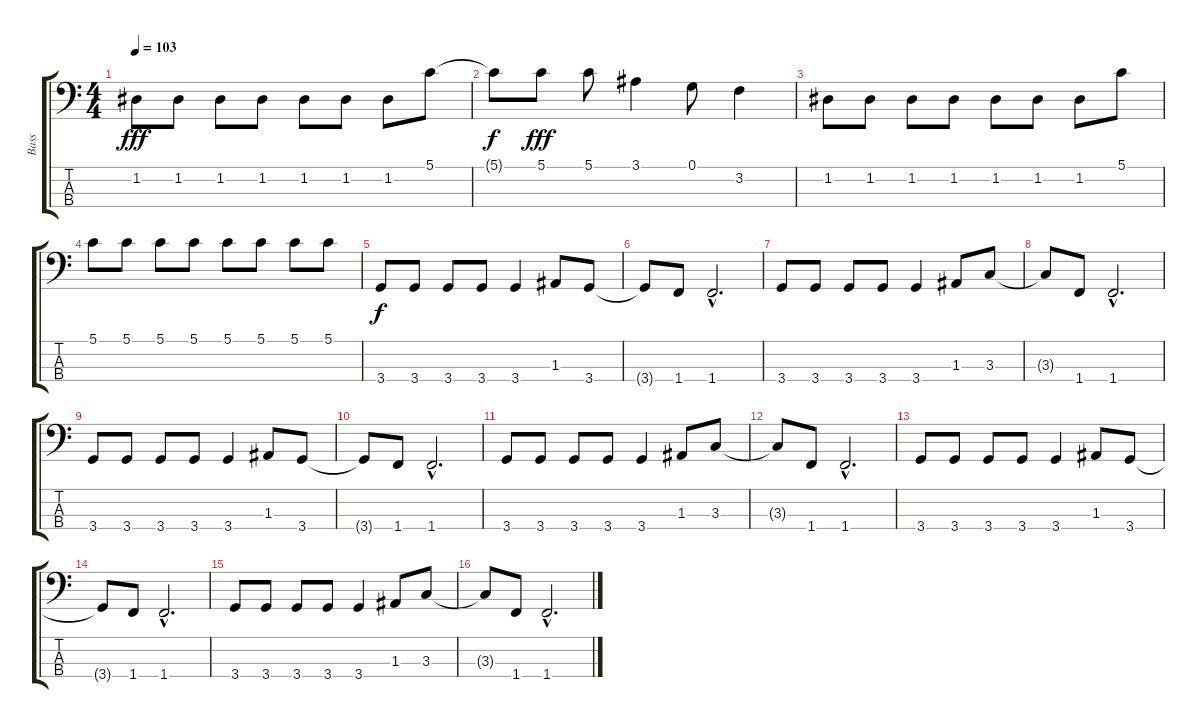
\track ("Bass" "Bass") {instrument electricbassfinger}
\staff {score tabs}
\tuning (G2 D2 A1 E1) {hide}
\ts (4 4)
\tempo 103
\clef f4
\ks c
1.2.8{dy fff} 1.2.8 1.2.8 1.2.8 1.2.8 1.2.8 1.2.8 5.1.8 |
5.1{t}.8{dy f} 5.1.8{dy fff} 5.1.8 3.1.4 0.1.8 3.2.4 |
1.2.8 1.2.8 1.2.8 1.2.8 1.2.8 1.2.8 1.2.8 5.1.8 |
5.1.8 5.1.8 5.1.8 5.1.8 5.1.8 5.1.8 5.1.8 5.1.8 |
3.4.8{dy f} 3.4.8 3.4.8 3.4.8 3.4.4 1.3.8 3.4.8 |
3.4{t}.8 1.4.8 1.4{hac}.2{d} |
3.4.8 3.4.8 3.4.8 3.4.8 3.4.4 1.3.8 3.3.8 |
3.3{t}.8 1.4.8 1.4{hac}.2{d} |
3.4.8 3.4.8 3.4.8 3.4.8 3.4.4 1.3.8 3.4.8 |
3.4{t}.8 1.4.8 1.4{hac}.2{d} |
3.4.8 3.4.8 3.4.8 3.4.8 3.4.4 1.3.8 3.3.8 |
3.3{t}.8 1.4.8 1.4{hac}.2{d} |
3.4.8 3.4.8 3.4.8 3.4.8 3.4.4 1.3.8 3.4.8 |
3.4{t}.8 1.4.8 1.4{hac}.2{d} |
3.4.8 3.4.8 3.4.8 3.4.8 3.4.4 1.3.8 3.3.8 |
3.3{t}.8 1.4.8 1.4{hac}.2{d}
